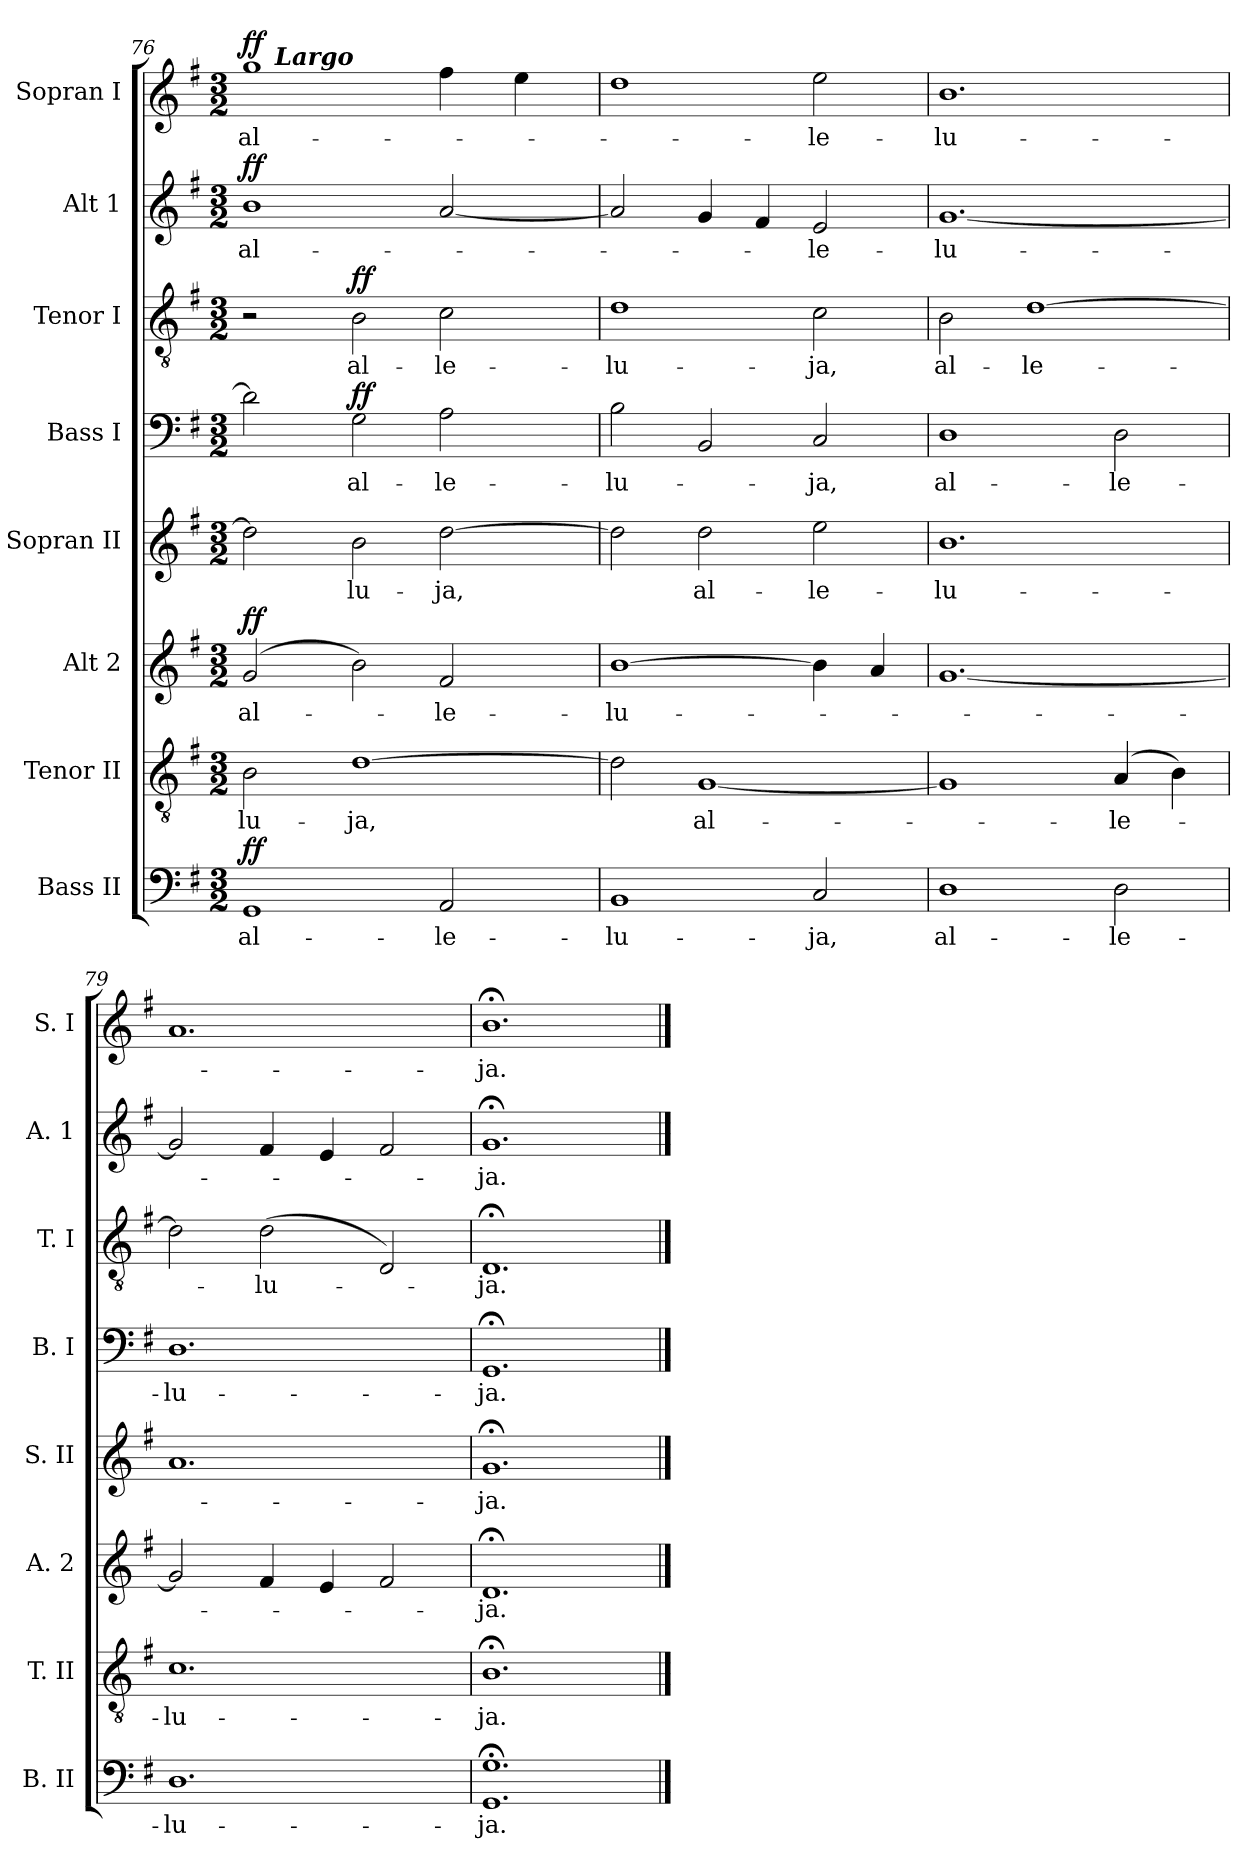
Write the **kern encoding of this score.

**kern	**text	**dynam	**kern	**text	**kern	**text	**dynam	**kern	**text	**kern	**text	**dynam	**kern	**text	**dynam	**kern	**text	**dynam	**kern	**text	**dynam
*part8	*part8	*part8	*part7	*part7	*part6	*part6	*part6	*part5	*part5	*part4	*part4	*part4	*part3	*part3	*part3	*part2	*part2	*part2	*part1	*part1	*part1
*staff8	*staff8	*staff8	*staff7	*staff7	*staff6	*staff6	*staff6	*staff5	*staff5	*staff4	*staff4	*staff4	*staff3	*staff3	*staff3	*staff2	*staff2	*staff2	*staff1	*staff1	*staff1
*I"Bass II	*	*	*I"Tenor II	*	*I"Alt 2	*	*	*I"Sopran II	*	*I"Bass I	*	*	*I"Tenor I	*	*	*I"Alt 1	*	*	*I"Sopran I	*	*
*I'B. II	*	*	*I'T. II	*	*I'A. 2	*	*	*I'S. II	*	*I'B. I	*	*	*I'T. I	*	*	*I'A. 1	*	*	*I'S. I	*	*
*clefF4	*	*	*clefGv2	*	*clefG2	*	*	*clefG2	*	*clefF4	*	*	*clefGv2	*	*	*clefG2	*	*	*clefG2	*	*
*k[f#]	*	*	*k[f#]	*	*k[f#]	*	*	*k[f#]	*	*k[f#]	*	*	*k[f#]	*	*	*k[f#]	*	*	*k[f#]	*	*
*G:	*	*	*G:	*	*G:	*	*	*G:	*	*G:	*	*	*G:	*	*	*G:	*	*	*G:	*	*
*M3/2	*	*	*M3/2	*	*M3/2	*	*	*M3/2	*	*M3/2	*	*	*M3/2	*	*	*M3/2	*	*	*M3/2	*	*
=76	=76	=76	=76	=76	=76	=76	=76	=76	=76	=76	=76	=76	=76	=76	=76	=76	=76	=76	=76	=76	=76
!	!LO:LY:b	!LO:DY:a	!	!LO:LY:b	!	!LO:LY:b	!LO:DY:a	!	!	!	!	!	!	!	!	!	!LO:LY:b	!LO:DY:a	!	!LO:LY:b	!LO:DY:a
*	*	*	*	*	*	*	*	*	*	*	*	*	*	*	*	*	*	*	*^	*	*
1GG	al-	ff	2B\	-lu-	(2g/	al-	ff	2dd\]	.	2d\]	.	.	2r	.	.	1b	al-	ff	1gg	16.ryy	al-	ff
!	!	!	!	!	!	!	!	!	!	!	!	!	!	!	!	!	!	!	!	!LO:TX:a:Bi:t=Largo	!	!
.	.	.	.	.	.	.	.	.	.	.	.	.	.	.	.	.	.	.	.	1ryy	.	.
!	!	!	!	!LO:LY:b	!	!	!	!	!LO:LY:b	!	!LO:LY:b	!LO:DY:a	!	!LO:LY:b	!LO:DY:a	!	!	!	!	!	!	!
.	.	.	[1d	-ja,	2b\)	.	.	2b\	-lu-	2G\	al-	ff	2B\	al-	ff	.	.	.	.	.	.	.
!	!LO:LY:b	!	!	!	!	!LO:LY:b	!	!	!LO:LY:b	!	!LO:LY:b	!	!	!LO:LY:b	!	!	!	!	!	!	!	!
2AA/	-le-	.	.	.	2f#/	-le-	.	[2dd\	-ja,	2A\	-le-	.	2c\	-le-	.	[2a/	.	.	4ff#\	.	.	.
.	.	.	.	.	.	.	.	.	.	.	.	.	.	.	.	.	.	.	.	4ryy	.	.
.	.	.	.	.	.	.	.	.	.	.	.	.	.	.	.	.	.	.	4ee\	.	.	.
.	.	.	.	.	.	.	.	.	.	.	.	.	.	.	.	.	.	.	.	8ryy	.	.
.	.	.	.	.	.	.	.	.	.	.	.	.	.	.	.	.	.	.	.	32ryy	.	.
=77	=77	=77	=77	=77	=77	=77	=77	=77	=77	=77	=77	=77	=77	=77	=77	=77	=77	=77	=77	=77	=77	=77
!	!LO:LY:b	!	!	!	!	!LO:LY:b	!	!	!	!	!LO:LY:b	!	!	!LO:LY:b	!	!	!	!	!	!	!	!
*	*	*	*	*	*	*	*	*	*	*	*	*	*	*	*	*	*	*	*v	*v	*	*
1BB	-lu-	.	2d\]	.	[1b	-lu-	.	2dd\]	.	2B\	-lu-	.	1d	-lu-	.	2a/]	.	.	1dd	.	.
!	!	!	!	!LO:LY:b	!	!	!	!	!LO:LY:b	!	!	!	!	!	!	!	!	!	!	!	!
.	.	.	[1G	al-	.	.	.	2dd\	al-	2BB/	.	.	.	.	.	4g/	.	.	.	.	.
.	.	.	.	.	.	.	.	.	.	.	.	.	.	.	.	4f#/	.	.	.	.	.
!	!LO:LY:b	!	!	!	!	!	!	!	!LO:LY:b	!	!LO:LY:b	!	!	!LO:LY:b	!	!	!LO:LY:b	!	!	!LO:LY:b	!
2C/	-ja,	.	.	.	4b\]	.	.	2ee\	-le-	2C/	-ja,	.	2c\	-ja,	.	2e/	-le-	.	2ee\	-le-	.
.	.	.	.	.	4a/	.	.	.	.	.	.	.	.	.	.	.	.	.	.	.	.
=78	=78	=78	=78	=78	=78	=78	=78	=78	=78	=78	=78	=78	=78	=78	=78	=78	=78	=78	=78	=78	=78
!	!LO:LY:b	!	!	!	!	!	!	!	!LO:LY:b	!	!LO:LY:b	!	!	!LO:LY:b	!	!	!LO:LY:b	!	!	!LO:LY:b	!
1D	al-	.	1G]	.	[1.g	.	.	1.b	-lu-	1D	al-	.	2B\	al-	.	[1.g	-lu-	.	1.b	-lu-	.
!	!	!	!	!	!	!	!	!	!	!	!	!	!	!LO:LY:b	!	!	!	!	!	!	!
.	.	.	.	.	.	.	.	.	.	.	.	.	[1d	-le-	.	.	.	.	.	.	.
!	!LO:LY:b	!	!	!LO:LY:b	!	!	!	!	!	!	!LO:LY:b	!	!	!	!	!	!	!	!	!	!
2D\	-le-	.	(4A/	-le-	.	.	.	.	.	2D\	-le-	.	.	.	.	.	.	.	.	.	.
.	.	.	4B\)	.	.	.	.	.	.	.	.	.	.	.	.	.	.	.	.	.	.
=79	=79	=79	=79	=79	=79	=79	=79	=79	=79	=79	=79	=79	=79	=79	=79	=79	=79	=79	=79	=79	=79
!	!LO:LY:b	!	!	!LO:LY:b	!	!	!	!	!	!	!LO:LY:b	!	!	!	!	!	!	!	!	!	!
1.D	-lu-	.	1.c	-lu-	2g/]	.	.	1.a	.	1.D	-lu-	.	2d\]	.	.	2g/]	.	.	1.a	.	.
!	!	!	!	!	!	!	!	!	!	!	!	!	!	!LO:LY:b	!	!	!	!	!	!	!
.	.	.	.	.	4f#/	.	.	.	.	.	.	.	(>2d\	-lu-	.	4f#/	.	.	.	.	.
.	.	.	.	.	4e/	.	.	.	.	.	.	.	.	.	.	4e/	.	.	.	.	.
.	.	.	.	.	2f#/	.	.	.	.	.	.	.	2D/)	.	.	2f#/	.	.	.	.	.
=80	=80	=80	=80	=80	=80	=80	=80	=80	=80	=80	=80	=80	=80	=80	=80	=80	=80	=80	=80	=80	=80
!	!LO:LY:b	!	!	!LO:LY:b	!	!LO:LY:b	!	!	!LO:LY:b	!	!LO:LY:b	!	!	!LO:LY:b	!	!	!LO:LY:b	!	!	!LO:LY:b	!
1.GG;< 1.G;<	-ja.	.	1.B;<	-ja.	1.d;<	-ja.	.	1.g;<	-ja.	1.GG;<	-ja.	.	1.D;<	-ja.	.	1.g;<	-ja.	.	1.b;<	-ja.	.
==	==	==	==	==	==	==	==	==	==	==	==	==	==	==	==	==	==	==	==	==	==
*-	*-	*-	*-	*-	*-	*-	*-	*-	*-	*-	*-	*-	*-	*-	*-	*-	*-	*-	*-	*-	*-
